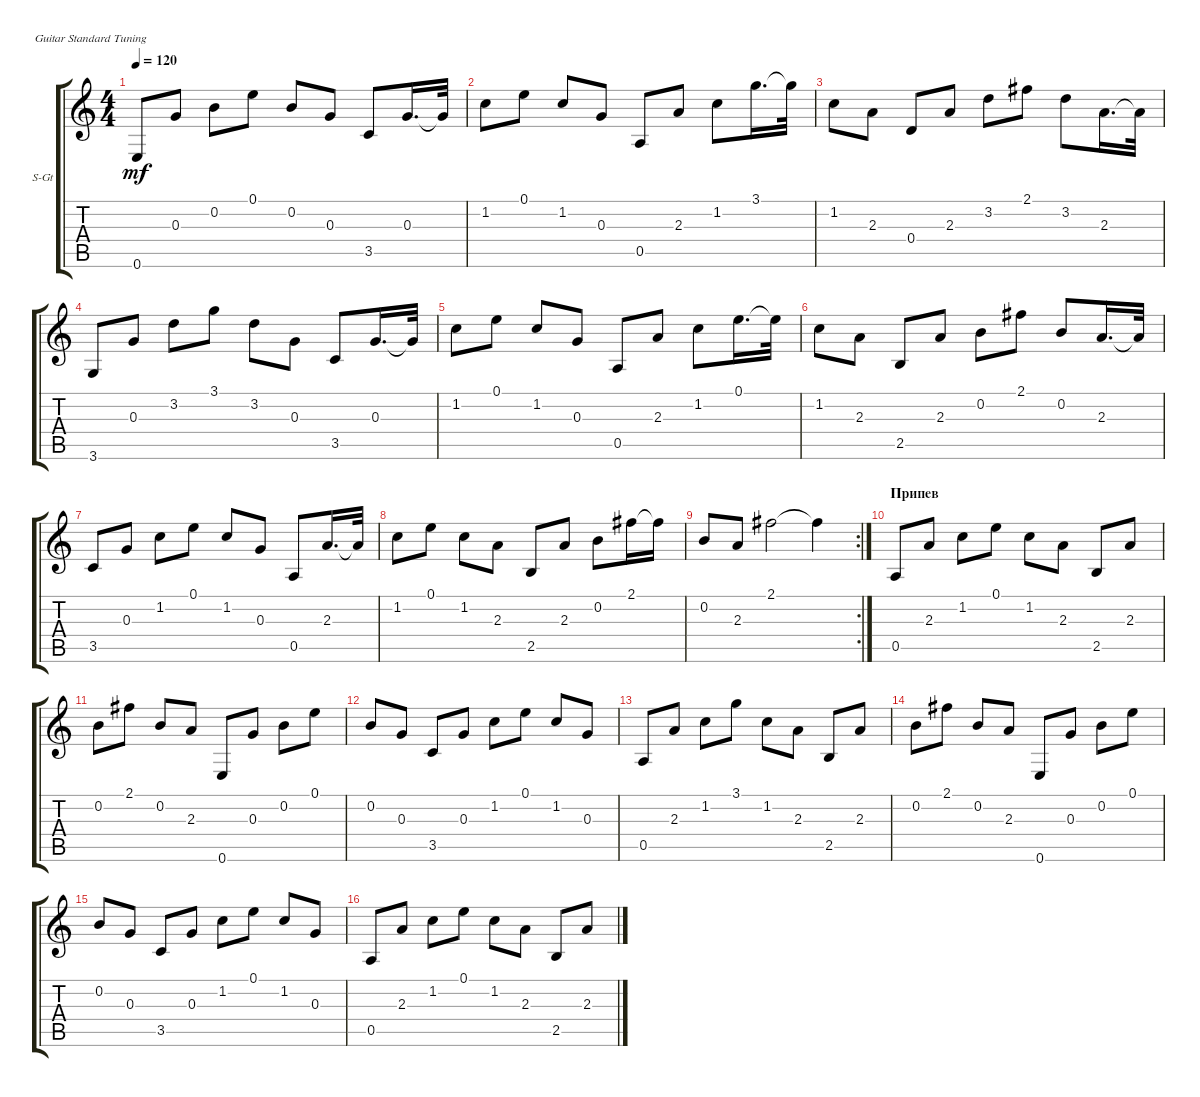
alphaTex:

\defaultSystemsLayout 4
\bracketExtendMode groupsimilarinstruments
\firstSystemTrackNameOrientation horizontal
\otherSystemsTrackNameOrientation horizontal
\track ("Steel Guitar" "S-Gt") {instrument acousticguitarsteel}
\staff {score tabs}
\tuning (E4 B3 G3 D3 A2 E2)
\ts (4 4)
\tempo 120
\clef g2
\ks c
0.6.8{dy mf} 0.3.8 0.2.8 0.1.8 0.2.8 0.3.8 3.5.8 0.3.16{d} 0.3{t}.32 |
1.2.8 0.1.8 1.2.8 0.3.8 0.5.8 2.3.8 1.2.8 3.1.16{d} 3.1{t}.32 |
1.2.8 2.3.8 0.4.8 2.3.8 3.2.8 2.1.8 3.2.8 2.3.16{d} 2.3{t}.32 |
3.6.8 0.3.8 3.2.8 3.1.8 3.2.8 0.3.8 3.5.8 0.3.16{d} 0.3{t}.32 |
1.2.8 0.1.8 1.2.8 0.3.8 0.5.8 2.3.8 1.2.8 0.1.16{d} 0.1{t}.32 |
1.2.8 2.3.8 2.5.8 2.3.8 0.2.8 2.1.8 0.2.8 2.3.16{d} 2.3{t}.32 |
3.5.8 0.3.8 1.2.8 0.1.8 1.2.8 0.3.8 0.5.8 2.3.16{d} 2.3{t}.32 |
1.2.8 0.1.8 1.2.8 2.3.8 2.5.8 2.3.8 0.2.8 2.1.16 2.1{t}.16 |
\rc 2
0.2.8 2.3.8 2.1.2 2.1{t}.4 |
\section ("" "Припев")
0.5.8 2.3.8 1.2.8 0.1.8 1.2.8 2.3.8 2.5.8 2.3.8 |
0.2.8 2.1.8 0.2.8 2.3.8 0.6.8 0.3.8 0.2.8 0.1.8 |
0.2.8 0.3.8 3.5.8 0.3.8 1.2.8 0.1.8 1.2.8 0.3.8 |
0.5.8 2.3.8 1.2.8 3.1.8 1.2.8 2.3.8 2.5.8 2.3.8 |
0.2.8 2.1.8 0.2.8 2.3.8 0.6.8 0.3.8 0.2.8 0.1.8 |
0.2.8 0.3.8 3.5.8 0.3.8 1.2.8 0.1.8 1.2.8 0.3.8 |
0.5.8 2.3.8 1.2.8 0.1.8 1.2.8 2.3.8 2.5.8 2.3.8
